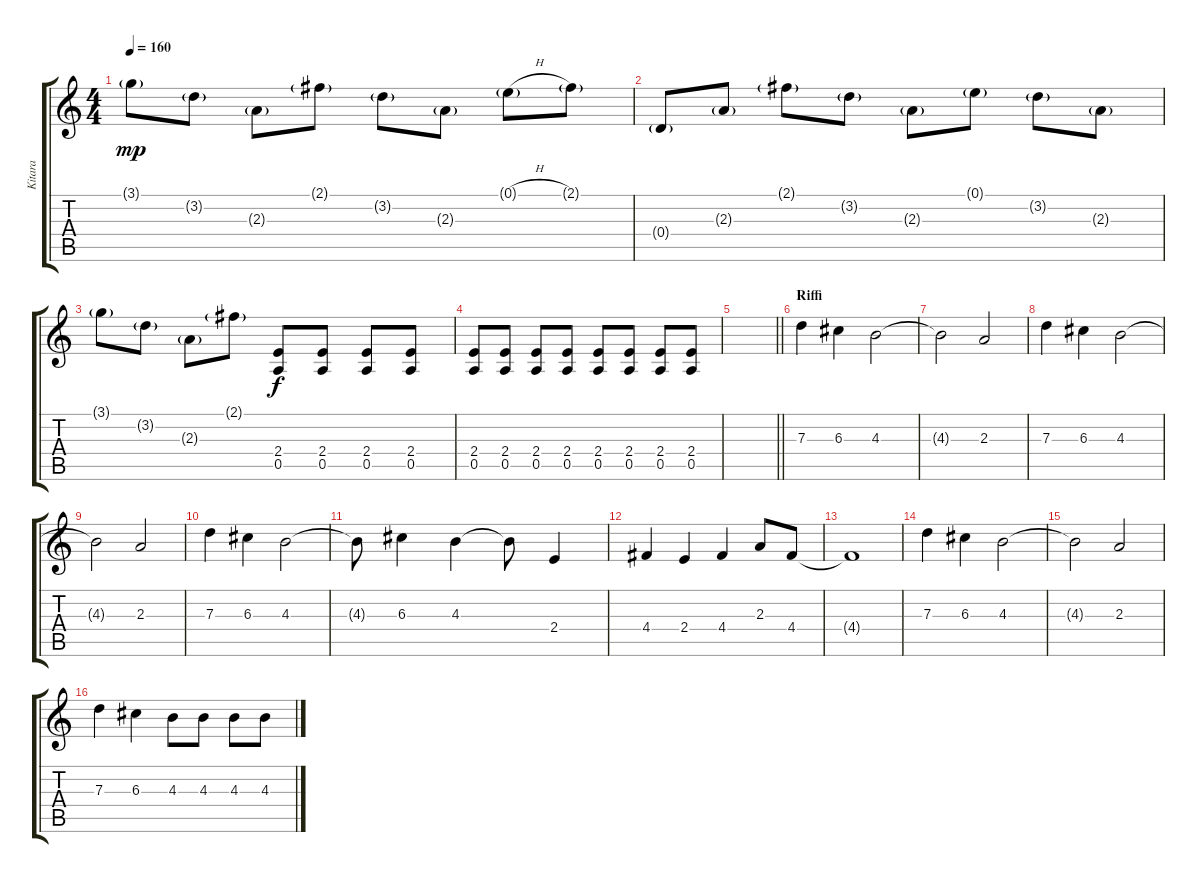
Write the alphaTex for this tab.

\track ("Kitara" "Kitara") {instrument acousticguitarsteel}
\staff {score tabs}
\tuning (E4 B3 G3 D3 A2 E2) {hide}
\ts (4 4)
\tempo 160
\clef g2
\ks c
3.1{g}.8{dy mp} 3.2{g}.8 2.3{g}.8 2.1{g}.8 3.2{g}.8 2.3{g}.8 0.1{h g}.8 2.1{g}.8 |
0.4{g}.8{instrument acousticguitarnylon} 2.3{g}.8 2.1{g}.8 3.2{g}.8 2.3{g}.8 0.1{g}.8 3.2{g}.8 2.3{g}.8 |
3.1{g}.8 3.2{g}.8 2.3{g}.8 2.1{g}.8 (2.4 0.5).8{dy f instrument overdrivenguitar} (2.4 0.5).8 (2.4 0.5).8 (2.4 0.5).8 |
(2.4 0.5).8{volume 8 instrument overdrivenguitar} (2.4 0.5).8 (2.4 0.5).8 (2.4 0.5).8 (2.4 0.5).8{instrument overdrivenguitar} (2.4 0.5).8 (2.4 0.5).8 (2.4 0.5).8 |
\barLineRight lightlight
|
\section ("" "Riffi")
7.3.4 6.3.4{volume 15 instrument distortionguitar} 4.3.2 |
4.3{t}.2 2.3.2 |
7.3.4 6.3.4{volume 15 instrument distortionguitar} 4.3.2 |
4.3{t}.2 2.3.2 |
7.3.4 6.3.4{volume 15 instrument distortionguitar} 4.3.2 |
4.3{t}.8 6.3.4 4.3.4 4.3{t}.8 2.4.4 |
4.4.4 2.4.4 4.4.4 2.3.8 4.4.8 |
4.4{t}.1 |
7.3.4 6.3.4{volume 15 instrument distortionguitar} 4.3.2 |
4.3{t}.2 2.3.2 |
7.3.4 6.3.4{volume 15 instrument distortionguitar} 4.3.8 4.3.8 4.3.8 4.3.8
